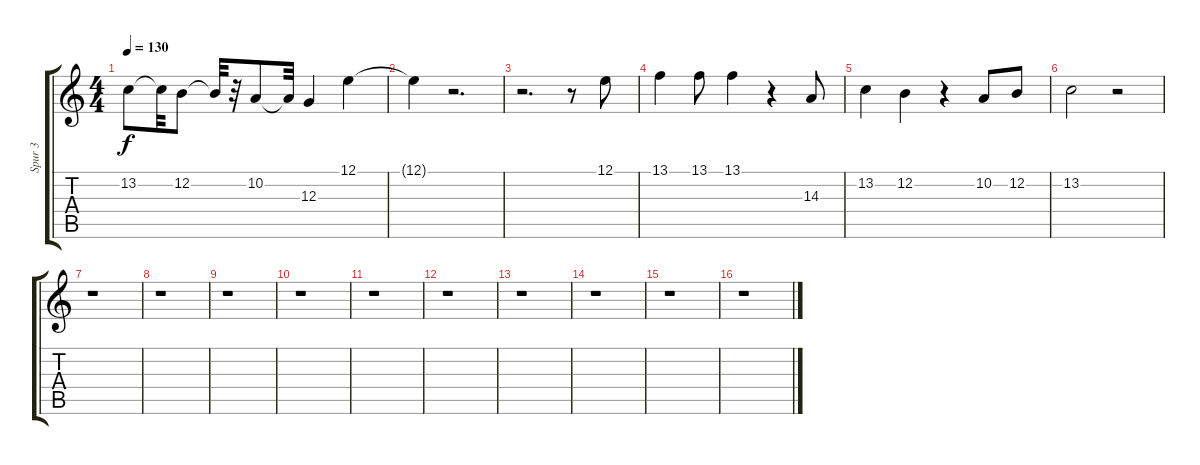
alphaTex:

\track ("Spur 3" "Spur 3") {instrument trumpet}
\staff {score tabs}
\tuning (E4 B3 G3 D3 A2 E2) {hide}
\ts (4 4)
\tempo 130
\clef g2
\ks c
13.2.8{dy f} 13.2{t}.32 12.2.8 12.2{t}.32 r.32 10.2.8 10.2{t}.32 12.3.4 12.1.4 |
12.1{t}.4 r.2{d} |
r.2{d} r.8 12.1.8 |
13.1.4 13.1.8 13.1.4 r.4 14.3.8 |
13.2.4 12.2.4 r.4 10.2.8 12.2.8 |
13.2.2 r.2 |
r.1 |
r.1 |
r.1 |
r.1 |
r.1 |
r.1 |
r.1 |
r.1 |
r.1 |
r.1
